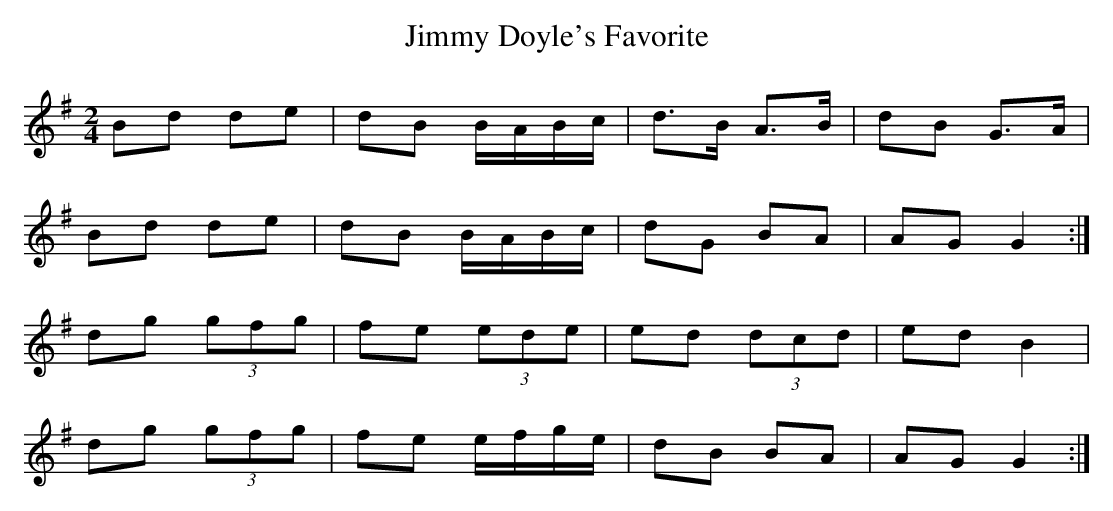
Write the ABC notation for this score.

X:1
T: Jimmy Doyle's Favorite
M: 2/4
L: 1/8
K: G
Bd de | dB B/A/B/c/ | d>B A>B | dB G>A |
Bd de | dB B/A/B/c/ | dG BA | AG G2 :|
dg (3gfg | fe (3ede | ed (3dcd | ed B2 |
dg (3gfg | fe e/f/g/e/ | dB BA | AG G2 :|
